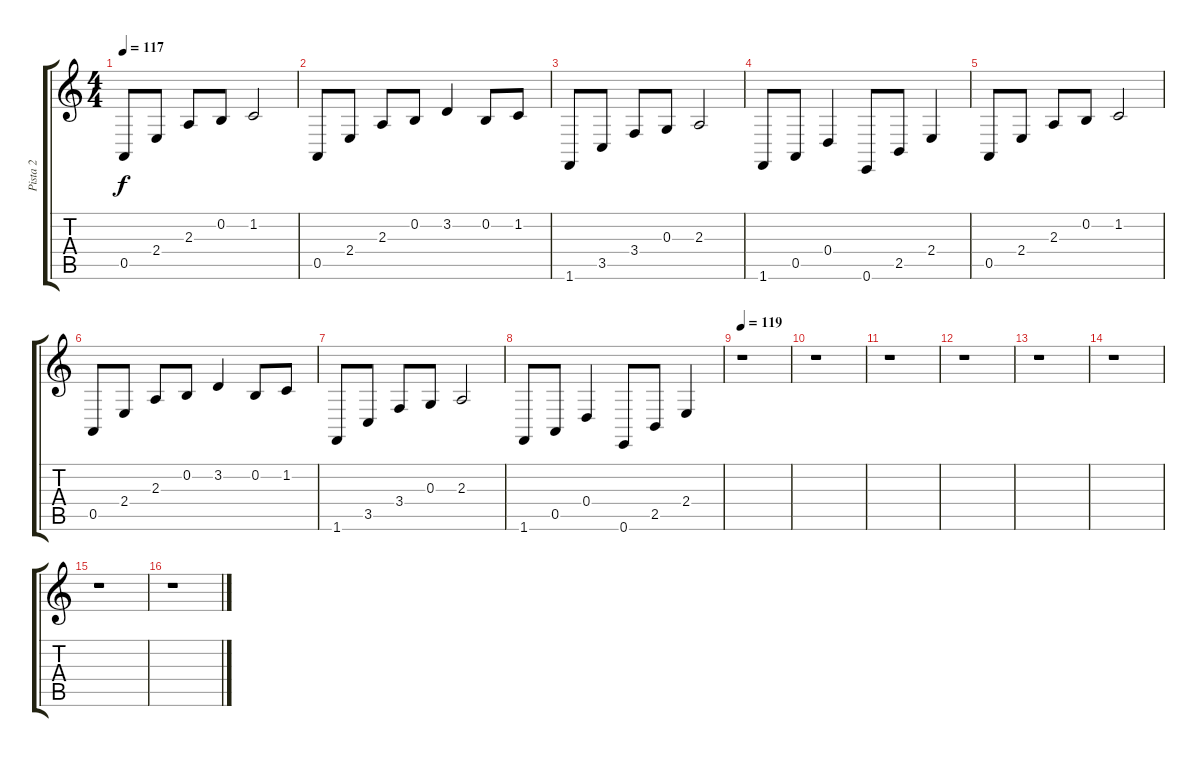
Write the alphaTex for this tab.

\track ("Pista 2" "Pista 2") {instrument acousticgrandpiano}
\staff {score tabs}
\tuning (E4 B3 G3 D3 A2 E2) {hide}
\ts (4 4)
\tempo 117
\clef g2
\ks c
0.5.8{dy f} 2.4.8 2.3.8 0.2.8 1.2.2 |
0.5.8 2.4.8 2.3.8 0.2.8 3.2.4 0.2.8 1.2.8 |
1.6.8 3.5.8 3.4.8 0.3.8 2.3.2 |
1.6.8 0.5.8 0.4.4 0.6.8 2.5.8 2.4.4 |
0.5.8 2.4.8 2.3.8 0.2.8 1.2.2 |
0.5.8 2.4.8 2.3.8 0.2.8 3.2.4 0.2.8 1.2.8 |
1.6.8 3.5.8 3.4.8 0.3.8 2.3.2 |
1.6.8 0.5.8 0.4.4 0.6.8 2.5.8 2.4.4 |
\tempo 119
r.1 |
r.1 |
r.1 |
r.1 |
r.1 |
r.1 |
r.1 |
r.1
